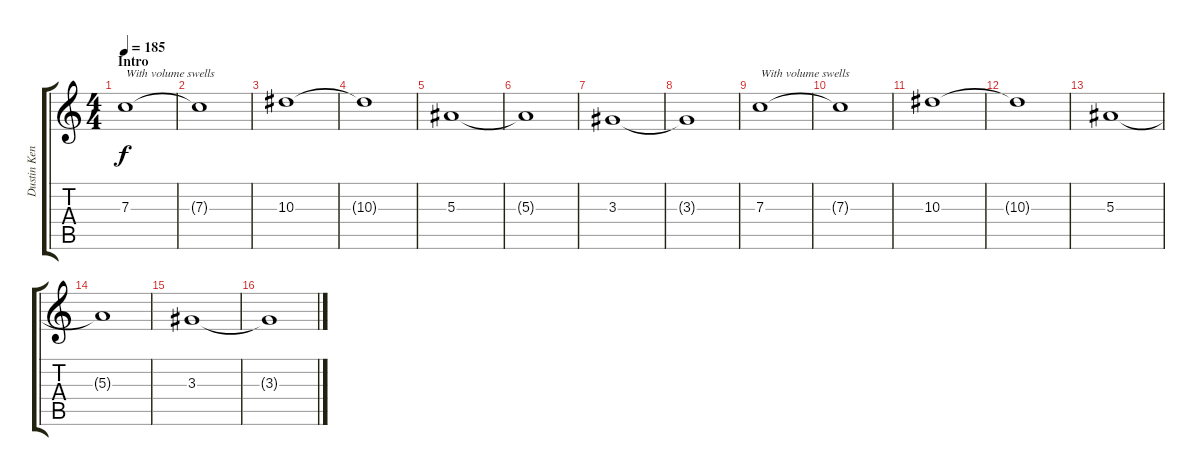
\track ("Dustin Kensrue (Guitar)" "Dustin Ken") {instrument overdrivenguitar}
\staff {score tabs}
\tuning (D4 A3 F3 C3 G2 C2) {hide}
\ts (4 4)
\section ("" "Intro")
\tempo 185
\clef g2
\ks c
7.3.1{txt "With volume swells" dy f balance 4 instrument overdrivenguitar} |
7.3{t}.1 |
10.3.1{balance 4} |
10.3{t}.1 |
5.3.1{balance 4} |
5.3{t}.1 |
3.3.1{balance 4} |
3.3{t}.1 |
7.3.1{txt "With volume swells" balance 4} |
7.3{t}.1 |
10.3.1{balance 4} |
10.3{t}.1 |
5.3.1{balance 4} |
5.3{t}.1 |
3.3.1{balance 4} |
3.3{t}.1
